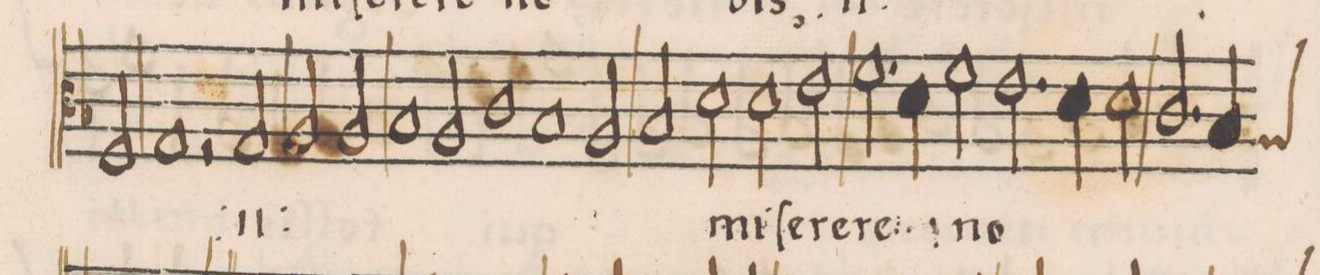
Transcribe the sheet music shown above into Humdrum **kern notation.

**kern	**text
*I"CANTVS	*
*clefC3	*
*k[b-]	*
*met(C|)	*
*M2/1	*
2F/	.
=79-	=79-
1G/	-bis
2r	.
2G/	mi-
=80-	=80-
2A/	-ſe-
2A/	-re-
1B-/	.
=81-	=81-
2A/	-re
1c\	no-
1B-/	.
=82-	=82-
2A/	.
2B-/	-bis
*	*Xij
2d\	mi-
=83-	=83-
2d\	-ſe-
2e\	-re
2.f\	re
4d\	.
=84-	=84-
2f\	no-
2.e\	.
4d\	.
2d\	.
=85-	=85-
2.c/	.
*custos:A	*
4B-/	.
*-	*-
